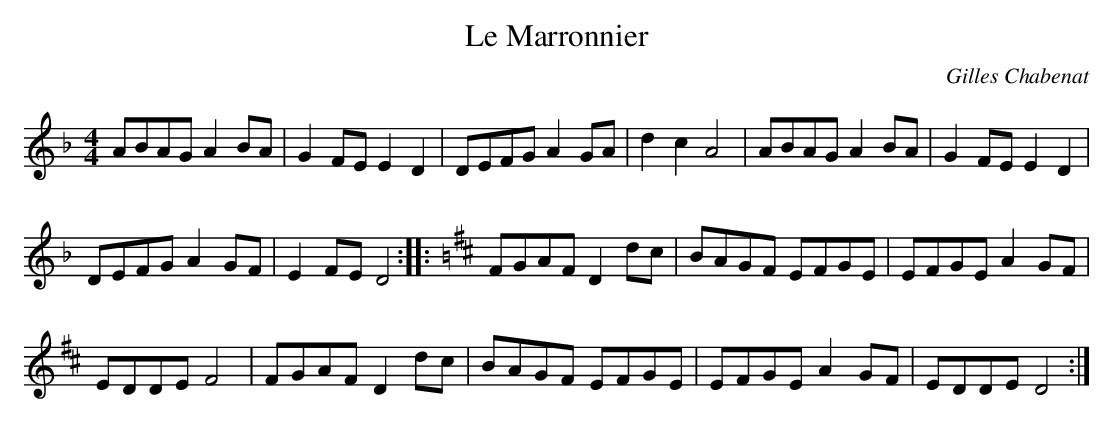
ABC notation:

X:1
T:Le Marronnier
M:4/4
L:1/8
C:Gilles Chabenat
K:Dm
ABAG A2BA | G2FE E2D2 | DEFG A2GA | d2c2 A4 | ABAG A2BA | G2FE E2D2 |
DEFG A2GF | E2FE D4:: [K:D] FGAF D2dc | BAGF EFGE | EFGE A2GF |
EDDE F4 | FGAF D2dc | BAGF EFGE | EFGE A2GF | EDDE D4 :|
